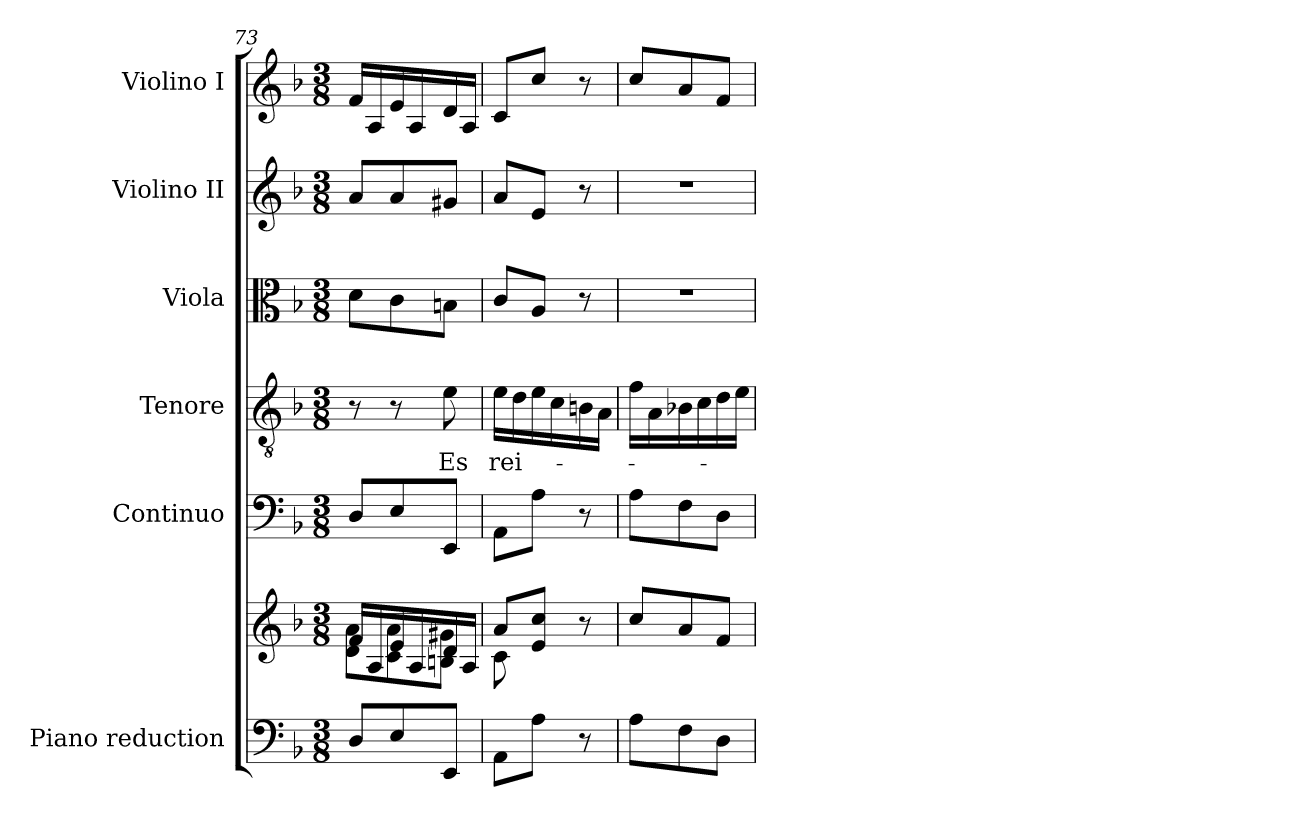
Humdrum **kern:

**kern	**kern	**dynam	**kern	**kern	**text	**kern	**kern	**kern
*part6	*part6	*part6	*part5	*part4	*part4	*part3	*part2	*part1
*staff7	*staff6	*staff6/7	*staff5	*staff4	*staff4	*staff3	*staff2	*staff1
*I"Piano reduction	*	*	*I"Continuo	*I"Tenore	*	*I"Viola	*I"Violino II	*I"Violino I
*I'Pno	*	*	*	*	*	*I'Vla	*I'Vln	*I'Vln
*clefF4	*clefG2	*	*clefF4	*clefGv2	*	*clefC3	*clefG2	*clefG2
*k[b-]	*k[b-]	*	*k[b-]	*k[b-]	*	*k[b-]	*k[b-]	*k[b-]
*M3/8	*M3/8	*	*M3/8	*M3/8	*	*M3/8	*M3/8	*M3/8
=73	=73	=73	=73	=73	=73	=73	=73	=73
*	*^	*	*	*	*	*	*	*
8D/L	16f/LL	8d\ 8a\L	.	8D/L	8r	.	8d\L	8a/L	16f/LL
.	16A/	.	.	.	.	.	.	.	16A/
8E/	16e/	8c\ 8a\	.	8E/	8r	.	8c\	8a/	16e/
.	16A/	.	.	.	.	.	.	.	16A/
!	!	!	!	!	!	!LO:LY:b	!	!	!
8EE/J	16d/	8Bn\ 8g#X\J	.	8EE/J	8e\	Es	8Bn\J	8g#X/J	16d/
.	16A/JJ	.	.	.	.	.	.	.	16A/JJ
=74	=74	=74	=74	=74	=74	=74	=74	=74	=74
*^	*	*	*	*	*	*	*	*	*
!	!	!	!	!	!	!	!LO:LY:b	!	!	!
8ryy	8AA\L	8a/L	8c\L	.	8AA\L	16e\LL	rei-	8c/L	8a/L	8c/L
.	.	.	.	.	.	16d\	.	.	.	.
!	!	!	!	!LO:DY:b	!	!	!	!	!	!
!	!	!	!	!LO:DY:n=1:b	!	!	!	!	!	!
!	!	!	!	!LO:DY:n=2:b	!	!	!	!	!	!
8A/J	8A\J	8e/ 8cc/J	8ryy	other-dynamics p other-dynamics	8A\J	16e\	.	8A/J	8e/J	8cc/J
.	.	.	.	.	.	16c\	.	.	.	.
8ryy	8r	8r	8ryy	.	8r	16Bn\	.	8r	8r	8r
.	.	.	.	.	.	16A\JJ	.	.	.	.
*v	*v	*	*	*	*	*	*	*	*	*
*	*v	*v	*	*	*	*	*	*	*
=75	=75	=75	=75	=75	=75	=75	=75	=75
8A\L	8cc/L	.	8A\L	16f\LL	.	4.r	4.r	8cc/L
.	.	.	.	16A\	.	.	.	.
8F\	8a/	.	8F\	16B-X\	.	.	.	8a/
.	.	.	.	16c\	.	.	.	.
8D\J	8f/J	.	8D\J	16d\	.	.	.	8f/J
.	.	.	.	16e\JJ	.	.	.	.
=	=	=	=	=	=	=	=	=
*-	*-	*-	*-	*-	*-	*-	*-	*-
